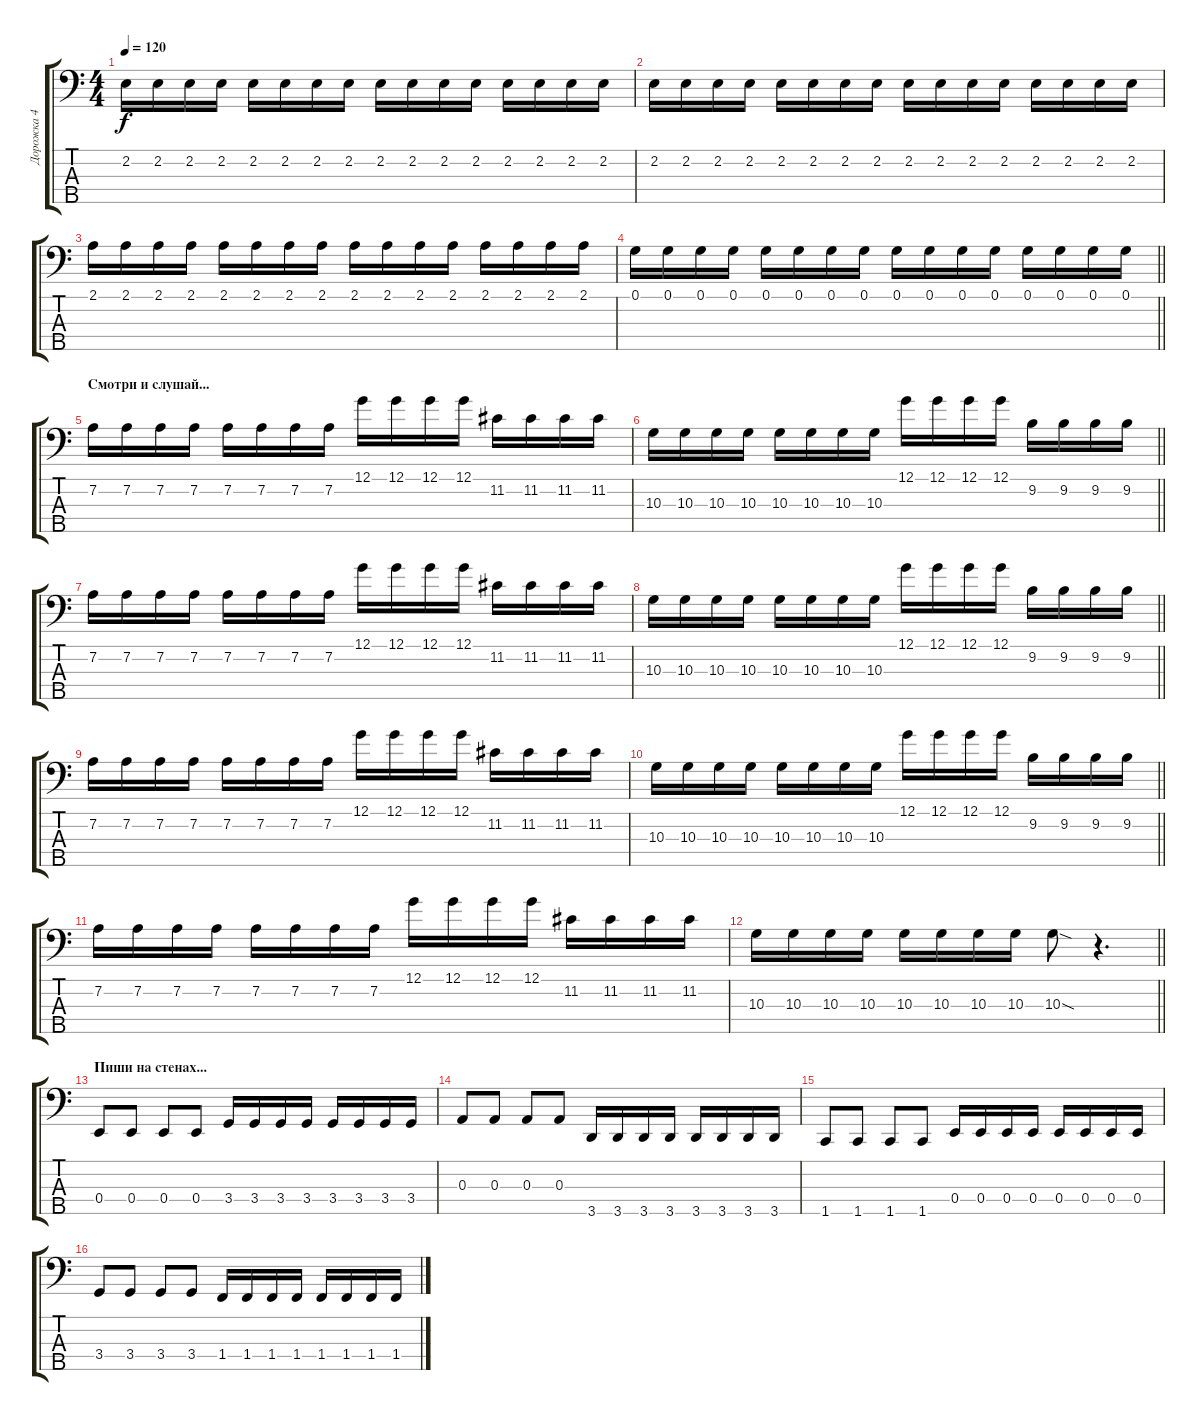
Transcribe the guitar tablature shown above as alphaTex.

\track ("Дорожка 4" "Дорожка 4") {instrument electricbassfinger}
\staff {score tabs}
\tuning (G2 D2 A1 E1 B0) {hide}
\ts (4 4)
\tempo 120
\clef f4
\ks c
2.2.16{dy f} 2.2.16 2.2.16 2.2.16 2.2.16 2.2.16 2.2.16 2.2.16 2.2.16 2.2.16 2.2.16 2.2.16 2.2.16 2.2.16 2.2.16 2.2.16 |
2.2.16 2.2.16 2.2.16 2.2.16 2.2.16 2.2.16 2.2.16 2.2.16 2.2.16 2.2.16 2.2.16 2.2.16 2.2.16 2.2.16 2.2.16 2.2.16 |
2.1.16 2.1.16 2.1.16 2.1.16 2.1.16 2.1.16 2.1.16 2.1.16 2.1.16 2.1.16 2.1.16 2.1.16 2.1.16 2.1.16 2.1.16 2.1.16 |
\barLineRight lightlight
0.1.16 0.1.16 0.1.16 0.1.16 0.1.16 0.1.16 0.1.16 0.1.16 0.1.16 0.1.16 0.1.16 0.1.16 0.1.16 0.1.16 0.1.16 0.1.16 |
\section ("" "Смотри и слушай...")
7.2.16 7.2.16 7.2.16 7.2.16 7.2.16 7.2.16 7.2.16 7.2.16 12.1.16 12.1.16 12.1.16 12.1.16 11.2.16 11.2.16 11.2.16 11.2.16 |
\barLineRight lightlight
10.3.16 10.3.16 10.3.16 10.3.16 10.3.16 10.3.16 10.3.16 10.3.16 12.1.16 12.1.16 12.1.16 12.1.16 9.2.16 9.2.16 9.2.16 9.2.16 |
7.2.16 7.2.16 7.2.16 7.2.16 7.2.16 7.2.16 7.2.16 7.2.16 12.1.16 12.1.16 12.1.16 12.1.16 11.2.16 11.2.16 11.2.16 11.2.16 |
\barLineRight lightlight
10.3.16 10.3.16 10.3.16 10.3.16 10.3.16 10.3.16 10.3.16 10.3.16 12.1.16 12.1.16 12.1.16 12.1.16 9.2.16 9.2.16 9.2.16 9.2.16 |
7.2.16 7.2.16 7.2.16 7.2.16 7.2.16 7.2.16 7.2.16 7.2.16 12.1.16 12.1.16 12.1.16 12.1.16 11.2.16 11.2.16 11.2.16 11.2.16 |
\barLineRight lightlight
10.3.16 10.3.16 10.3.16 10.3.16 10.3.16 10.3.16 10.3.16 10.3.16 12.1.16 12.1.16 12.1.16 12.1.16 9.2.16 9.2.16 9.2.16 9.2.16 |
7.2.16 7.2.16 7.2.16 7.2.16 7.2.16 7.2.16 7.2.16 7.2.16 12.1.16 12.1.16 12.1.16 12.1.16 11.2.16 11.2.16 11.2.16 11.2.16 |
\barLineRight lightlight
10.3.16 10.3.16 10.3.16 10.3.16 10.3.16 10.3.16 10.3.16 10.3.16 10.3{sod}.8 r.4{d} |
\section ("" "Пиши на стенах...")
0.4.8 0.4.8 0.4.8 0.4.8 3.4.16 3.4.16 3.4.16 3.4.16 3.4.16 3.4.16 3.4.16 3.4.16 |
0.3.8 0.3.8 0.3.8 0.3.8 3.5.16 3.5.16 3.5.16 3.5.16 3.5.16 3.5.16 3.5.16 3.5.16 |
1.5.8 1.5.8 1.5.8 1.5.8 0.4.16 0.4.16 0.4.16 0.4.16 0.4.16 0.4.16 0.4.16 0.4.16 |
3.4.8 3.4.8 3.4.8 3.4.8 1.4.16 1.4.16 1.4.16 1.4.16 1.4.16 1.4.16 1.4.16 1.4.16
